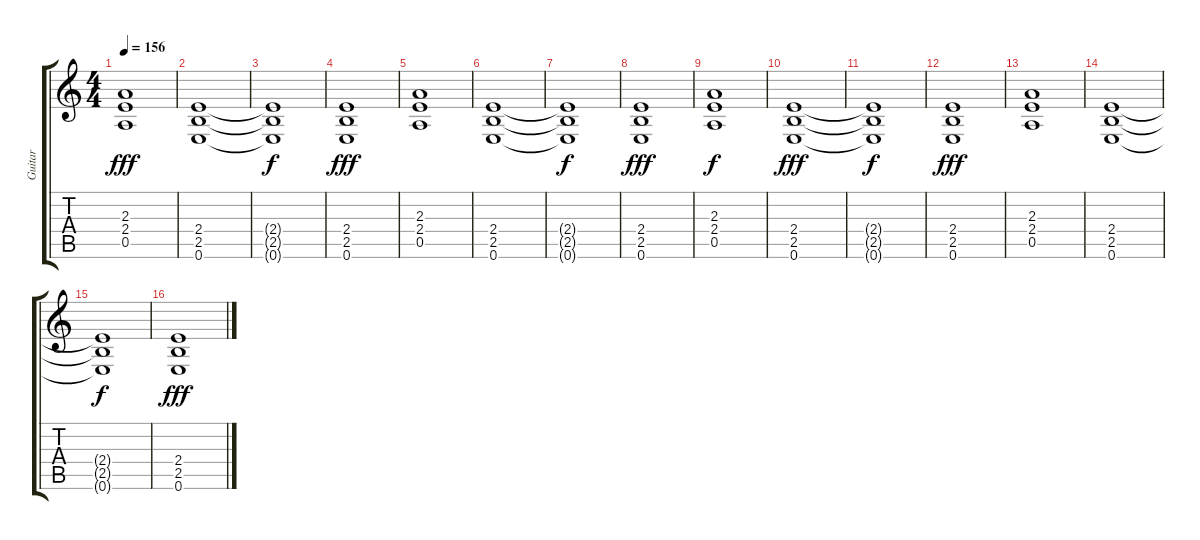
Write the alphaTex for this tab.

\track ("Guitar" "Guitar") {instrument overdrivenguitar}
\staff {score tabs}
\tuning (E4 B3 G3 D3 A2 E2) {hide}
\ts (4 4)
\tempo 156
\clef g2
\ks c
(2.3 2.4 0.5).1{dy fff} |
(2.4 2.5 0.6).1 |
(2.4{t} 2.5{t} 0.6{t}).1{dy f} |
(2.4 2.5 0.6).1{dy fff} |
(2.3 2.4 0.5).1 |
(2.4 2.5 0.6).1 |
(2.4{t} 2.5{t} 0.6{t}).1{dy f} |
(2.4 2.5 0.6).1{dy fff} |
(2.3 2.4 0.5).1{dy f} |
(2.4 2.5 0.6).1{dy fff} |
(2.4{t} 2.5{t} 0.6{t}).1{dy f} |
(2.4 2.5 0.6).1{dy fff} |
(2.3 2.4 0.5).1 |
(2.4 2.5 0.6).1 |
(2.4{t} 2.5{t} 0.6{t}).1{dy f} |
(2.4 2.5 0.6).1{dy fff}
